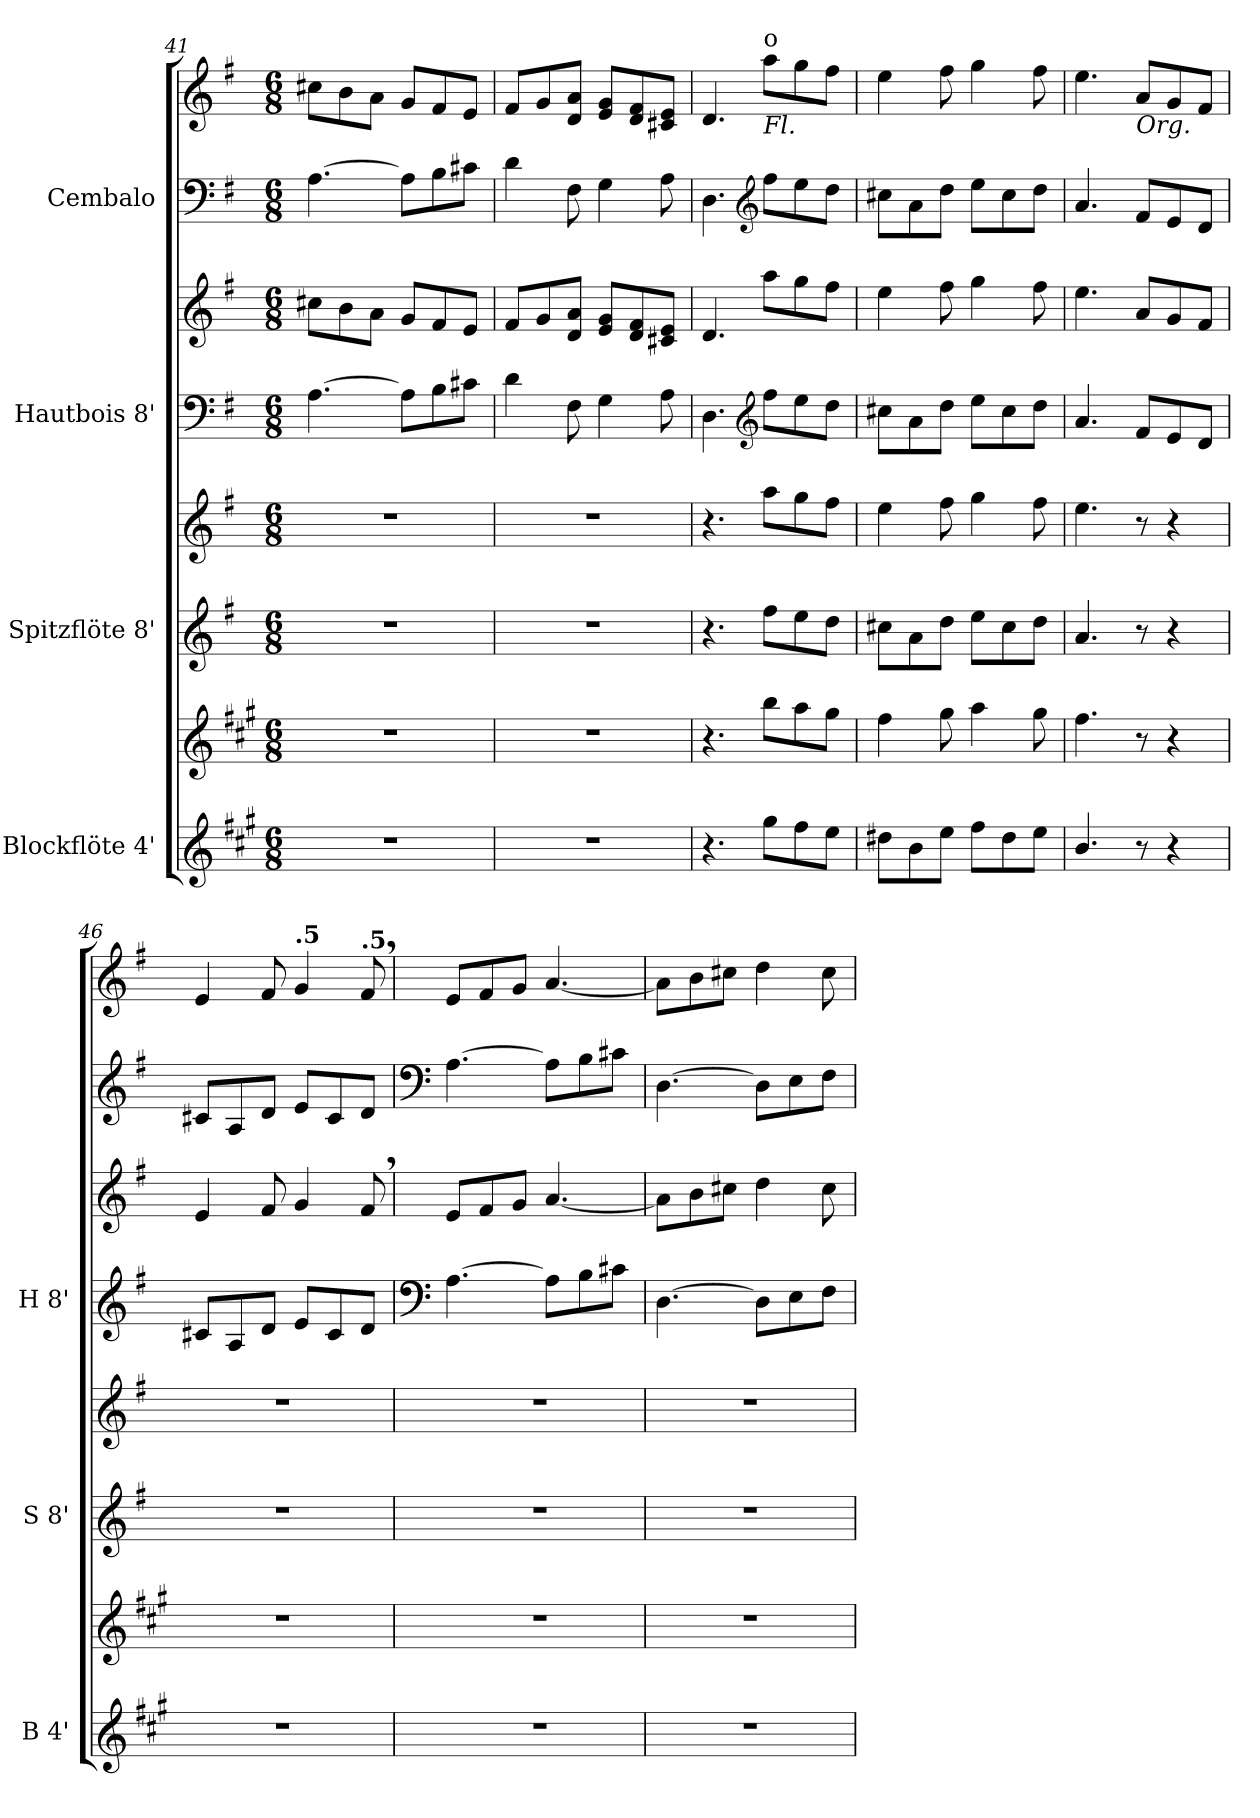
**kern	**kern	**kern	**kern	**kern	**kern	**kern	**kern
*part4	*part4	*part3	*part3	*part2	*part2	*part1	*part1
*staff8	*staff7	*staff6	*staff5	*staff4	*staff3	*staff2	*staff1
*I"Blockflöte 4'	*	*I"Spitzflöte 8'	*	*I"Hautbois 8'	*	*I"Cembalo	*
*I'B 4'	*	*I'S 8'	*	*I'H 8'	*	*	*
!!LO:LB:g=z
*clefG2	*clefG2	*clefG2	*clefG2	*clefF4	*clefG2	*clefF4	*clefG2
*ITrd1c2	*ITrd1c2	*	*	*	*	*	*
*k[f#]	*k[f#]	*k[f#]	*k[f#]	*k[f#]	*k[f#]	*k[f#]	*k[f#]
*M6/8	*M6/8	*M6/8	*M6/8	*M6/8	*M6/8	*M6/8	*M6/8
=41	=41	=41	=41	=41	=41	=41	=41
2.r	2.r	2.r	2.r	[4.A\	8cc#X\L	[4.A\	8cc#X\L
.	.	.	.	.	8b\	.	8b\
.	.	.	.	.	8a\J	.	8a\J
.	.	.	.	8A\L]	8g/L	8A\L]	8g/L
.	.	.	.	8B\	8f#/	8B\	8f#/
.	.	.	.	8c#X\J	8e/J	8c#X\J	8e/J
=42	=42	=42	=42	=42	=42	=42	=42
2.r	2.r	2.r	2.r	4d\	8f#/L	4d\	8f#/L
.	.	.	.	.	8g/	.	8g/
.	.	.	.	8F#\	8d/ 8a/J	8F#\	8d/ 8a/J
.	.	.	.	4G\	8e/ 8g/L	4G\	8e/ 8g/L
.	.	.	.	.	8d/ 8f#/	.	8d/ 8f#/
.	.	.	.	8A\	8c#X/ 8e/J	8A\	8c#X/ 8e/J
=43	=43	=43	=43	=43	=43	=43	=43
4.r	4.r	4.r	4.r	4.D\	4.d/	4.D\	4.d/
*	*	*	*	*clefG2	*	*clefG2	*
!	!	!	!	!	!	!	!LO:TX:b:i:t=Fl.
!	!	!	!	!	!	!	!LO:TX:t=o
8ff#\L	8aa\L	8ff#\L	8aa\L	8ff#\L	8aa\L	8ff#\L	8aa\L
8ee\	8gg\	8ee\	8gg\	8ee\	8gg\	8ee\	8gg\
8dd\J	8ff#\J	8dd\J	8ff#\J	8dd\J	8ff#\J	8dd\J	8ff#\J
=44	=44	=44	=44	=44	=44	=44	=44
8cc#X\L	4ee\	8cc#X\L	4ee\	8cc#X\L	4ee\	8cc#X\L	4ee\
8a\	.	8a\	.	8a\	.	8a\	.
8dd\J	8ff#\	8dd\J	8ff#\	8dd\J	8ff#\	8dd\J	8ff#\
8ee\L	4gg\	8ee\L	4gg\	8ee\L	4gg\	8ee\L	4gg\
8cc#\	.	8cc#\	.	8cc#\	.	8cc#\	.
8dd\J	8ff#\	8dd\J	8ff#\	8dd\J	8ff#\	8dd\J	8ff#\
=45	=45	=45	=45	=45	=45	=45	=45
4.a/	4.ee\	4.a/	4.ee\	4.a/	4.ee\	4.a/	4.ee\
!	!	!	!	!	!	!	!LO:TX:b:i:t=Org.
8r	8r	8r	8r	8f#/L	8a/L	8f#/L	8a/L
4r	4r	4r	4r	8e/	8g/	8e/	8g/
.	.	.	.	8d/J	8f#/J	8d/J	8f#/J
!!LO:LB:g=z
=46	=46	=46	=46	=46	=46	=46	=46
2.r	2.r	2.r	2.r	8c#X/L	4e/	8c#X/L	4e/
.	.	.	.	8A/	.	8A/	.
.	.	.	.	8d/J	8f#/	8d/J	8f#/
*	*	*	*	*	*	*	*MM89
!	!	!	!	!	!	!	!LO:TX:a:B:t=.5
.	.	.	.	8e/L	4g/	8e/L	4g/
*	*	*	*	*	*	*	*MM87
.	.	.	.	8c#/	.	8c#/	.
*	*	*	*	*	*	*	*MM84
!	!	!	!	!	!	!	!LO:TX:a:B:t=.5
.	.	.	.	8d/J	8f#,/	8d/J	8f#,/
=47	=47	=47	=47	=47	=47	=47	=47
*	*	*	*	*clefF4	*	*clefF4	*
*	*	*	*	*	*	*	*MM92
2.r	2.r	2.r	2.r	[4.A\	8e/L	[4.A\	8e/L
.	.	.	.	.	8f#/	.	8f#/
.	.	.	.	.	8g/J	.	8g/J
.	.	.	.	8A\L]	[4.a/	8A\L]	[4.a/
.	.	.	.	8B\	.	8B\	.
.	.	.	.	8c#X\J	.	8c#X\J	.
=48	=48	=48	=48	=48	=48	=48	=48
2.r	2.r	2.r	2.r	[4.D\	8a\L]	[4.D\	8a\L]
.	.	.	.	.	8b\	.	8b\
.	.	.	.	.	8cc#X\J	.	8cc#X\J
.	.	.	.	8D\L]	4dd\	8D\L]	4dd\
.	.	.	.	8E\	.	8E\	.
.	.	.	.	8F#\J	8cc#\	8F#\J	8cc#\
=	=	=	=	=	=	=	=
*-	*-	*-	*-	*-	*-	*-	*-
